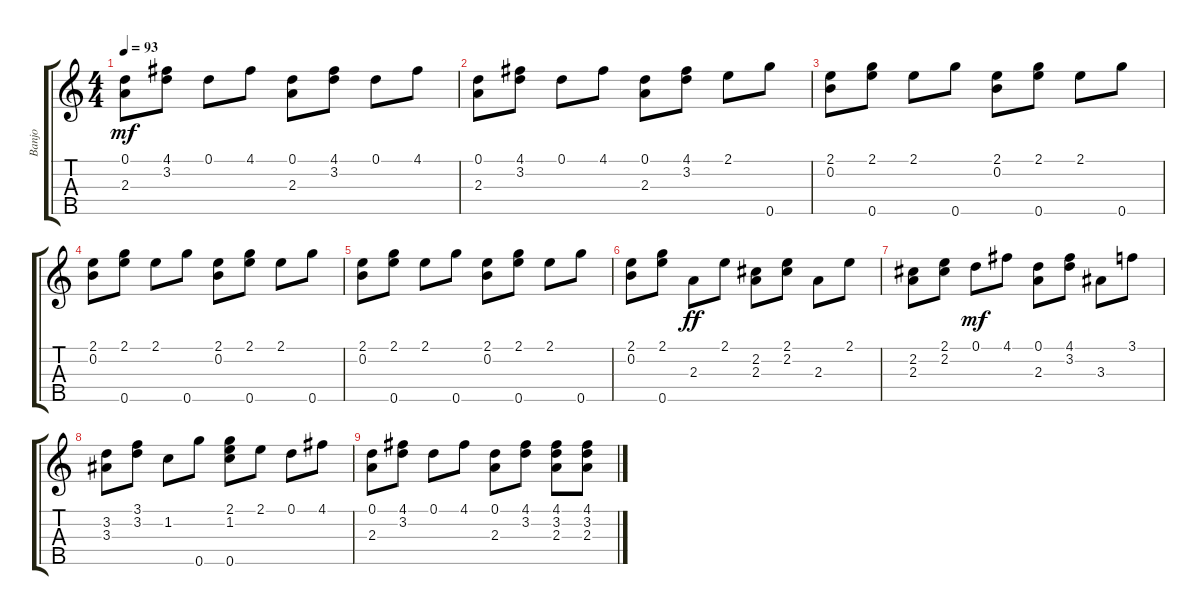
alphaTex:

\track ("Banjo" "Banjo") {instrument banjo}
\staff {score tabs}
\tuning (D4 B3 G3 D3 G4) {hide}
\displaytranspose 12
\ts (4 4)
\tempo 93
\clef g2
\ks c
(0.1 2.3).8{dy mf} (4.1 3.2).8 0.1.8 4.1.8 (0.1 2.3).8 (4.1 3.2).8 0.1.8 4.1.8 |
(0.1 2.3).8 (4.1 3.2).8 0.1.8 4.1.8 (0.1 2.3).8 (4.1 3.2).8 2.1.8 0.5.8 |
(2.1 0.2).8 (2.1 0.5).8 2.1.8 0.5.8 (2.1 0.2).8 (2.1 0.5).8 2.1.8 0.5.8 |
(2.1 0.2).8 (2.1 0.5).8 2.1.8 0.5.8 (2.1 0.2).8 (2.1 0.5).8 2.1.8 0.5.8 |
(2.1 0.2).8 (2.1 0.5).8 2.1.8 0.5.8 (2.1 0.2).8 (2.1 0.5).8 2.1.8 0.5.8 |
(2.1 0.2).8 (2.1 0.5).8 2.3.8{dy ff} 2.1.8 (2.2 2.3).8 (2.1 2.2).8 2.3.8 2.1.8 |
(2.2 2.3).8 (2.1 2.2).8 0.1.8{dy mf} 4.1.8 (0.1 2.3).8 (4.1 3.2).8 3.3.8 3.1.8 |
(3.2 3.3).8 (3.1 3.2).8 1.2.8 0.5.8 (2.1 1.2 0.5).8 2.1.8 0.1.8 4.1.8 |
(0.1 2.3).8 (4.1 3.2).8 0.1.8 4.1.8 (0.1 2.3).8 (4.1 3.2).8 (4.1 3.2 2.3).8 (4.1 3.2 2.3).8
